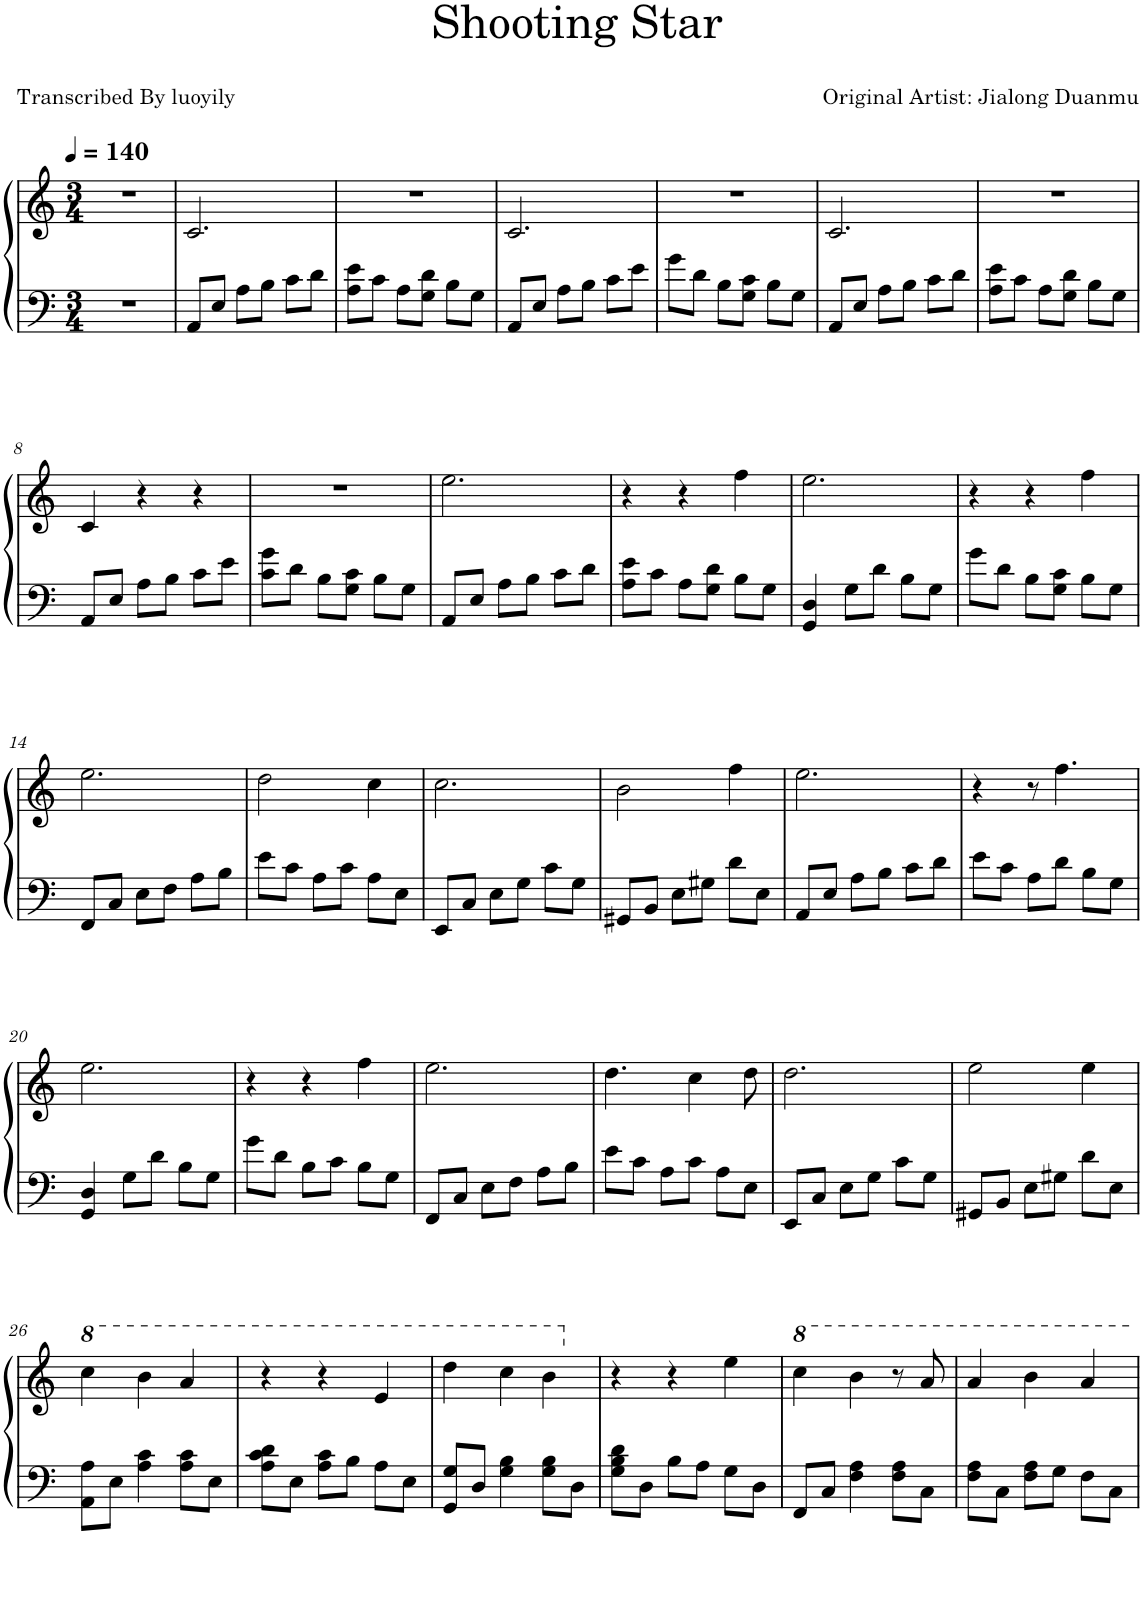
**kern	**kern
*part1	*part1
*staff2	*staff1
*I"钢琴, Piano 1	*
*I'Pno.	*
*clefF4	*clefG2
*k[]	*k[]
*M3/4	*M3/4
*MM140	*MM140
=1	=1
2.r	2.r
=2	=2
8AA/L	2.c/
8E/J	.
8A\L	.
8B\J	.
8c\L	.
8d\J	.
=3	=3
8A\ 8e\L	2.r
8c\J	.
8A\L	.
8G\ 8d\J	.
8B\L	.
8G\J	.
=4	=4
8AA/L	2.c/
8E/J	.
8A\L	.
8B\J	.
8c\L	.
8e\J	.
=5	=5
8g\L	2.r
8d\J	.
8B\L	.
8G\ 8c\J	.
8B\L	.
8G\J	.
=6	=6
8AA/L	2.c/
8E/J	.
8A\L	.
8B\J	.
8c\L	.
8d\J	.
=7	=7
8A\ 8e\L	2.r
8c\J	.
8A\L	.
8G\ 8d\J	.
8B\L	.
8G\J	.
!!LO:LB:g=z
=8	=8
8AA/L	4c/
8E/J	.
8A\L	4r
8B\J	.
8c\L	4r
8e\J	.
=9	=9
8c\ 8g\L	2.r
8d\J	.
8B\L	.
8G\ 8c\J	.
8B\L	.
8G\J	.
=10	=10
8AA/L	2.ee\
8E/J	.
8A\L	.
8B\J	.
8c\L	.
8d\J	.
=11	=11
8A\ 8e\L	4r
8c\J	.
8A\L	4r
8G\ 8d\J	.
8B\L	4ff\
8G\J	.
=12	=12
4GG/ 4D/	2.ee\
8G\L	.
8d\J	.
8B\L	.
8G\J	.
=13	=13
8g\L	4r
8d\J	.
8B\L	4r
8G\ 8c\J	.
8B\L	4ff\
8G\J	.
!!LO:LB:g=z
=14	=14
8FF/L	2.ee\
8C/J	.
8E\L	.
8F\J	.
8A\L	.
8B\J	.
=15	=15
8e\L	2dd\
8c\J	.
8A\L	.
8c\J	.
8A\L	4cc\
8E\J	.
=16	=16
8EE/L	2.cc\
8C/J	.
8E\L	.
8G\J	.
8c\L	.
8G\J	.
=17	=17
8GG#X/L	2b\
8BB/J	.
8E\L	.
8G#X\J	.
8d\L	4ff\
8E\J	.
=18	=18
8AA/L	2.ee\
8E/J	.
8A\L	.
8B\J	.
8c\L	.
8d\J	.
=19	=19
8e\L	4r
8c\J	.
8A\L	8r
8d\J	4.ff\
8B\L	.
8G\J	.
!!LO:LB:g=z
=20	=20
4GG/ 4D/	2.ee\
8G\L	.
8d\J	.
8B\L	.
8G\J	.
=21	=21
8g\L	4r
8d\J	.
8B\L	4r
8c\J	.
8B\L	4ff\
8G\J	.
=22	=22
8FF/L	2.ee\
8C/J	.
8E\L	.
8F\J	.
8A\L	.
8B\J	.
=23	=23
8e\L	4.dd\
8c\J	.
8A\L	.
8c\J	4cc\
8A\L	.
8E\J	8dd\
=24	=24
8EE/L	2.dd\
8C/J	.
8E\L	.
8G\J	.
8c\L	.
8G\J	.
=25	=25
8GG#X/L	2ee\
8BB/J	.
8E\L	.
8G#X\J	.
8d\L	4ee\
8E\J	.
!!LO:LB:g=z
=26	=26
*	*8va
8AA\ 8A\L	4ccc\
8E\J	.
4A\ 4c\	4bb\
8A\ 8c\L	4aa/
8E\J	.
=27	=27
8A\ 8c\ 8d\L	4r
8E\J	.
8A\ 8c\L	4r
8B\J	.
8A\L	4ee/
8E\J	.
=28	=28
8GG/ 8G/L	4ddd\
8D/J	.
4G\ 4B\	4ccc\
8G\ 8B\L	4bb\
8D\J	.
=29	=29
*	*X8va
8G\ 8B\ 8d\L	4r
8D\J	.
8B\L	4r
8A\J	.
8G\L	4ee\
8D\J	.
=30	=30
8FF/L	4ccc\
8C/J	.
4F\ 4A\	4bb\
8F\ 8A\L	8r
8C\J	8aa/
=31	=31
8F\ 8A\L	4aa/
8C\J	.
8F\ 8A\L	4bb\
8G\J	.
8F\L	4aa/
8C\J	.
=	=
*-	*-
